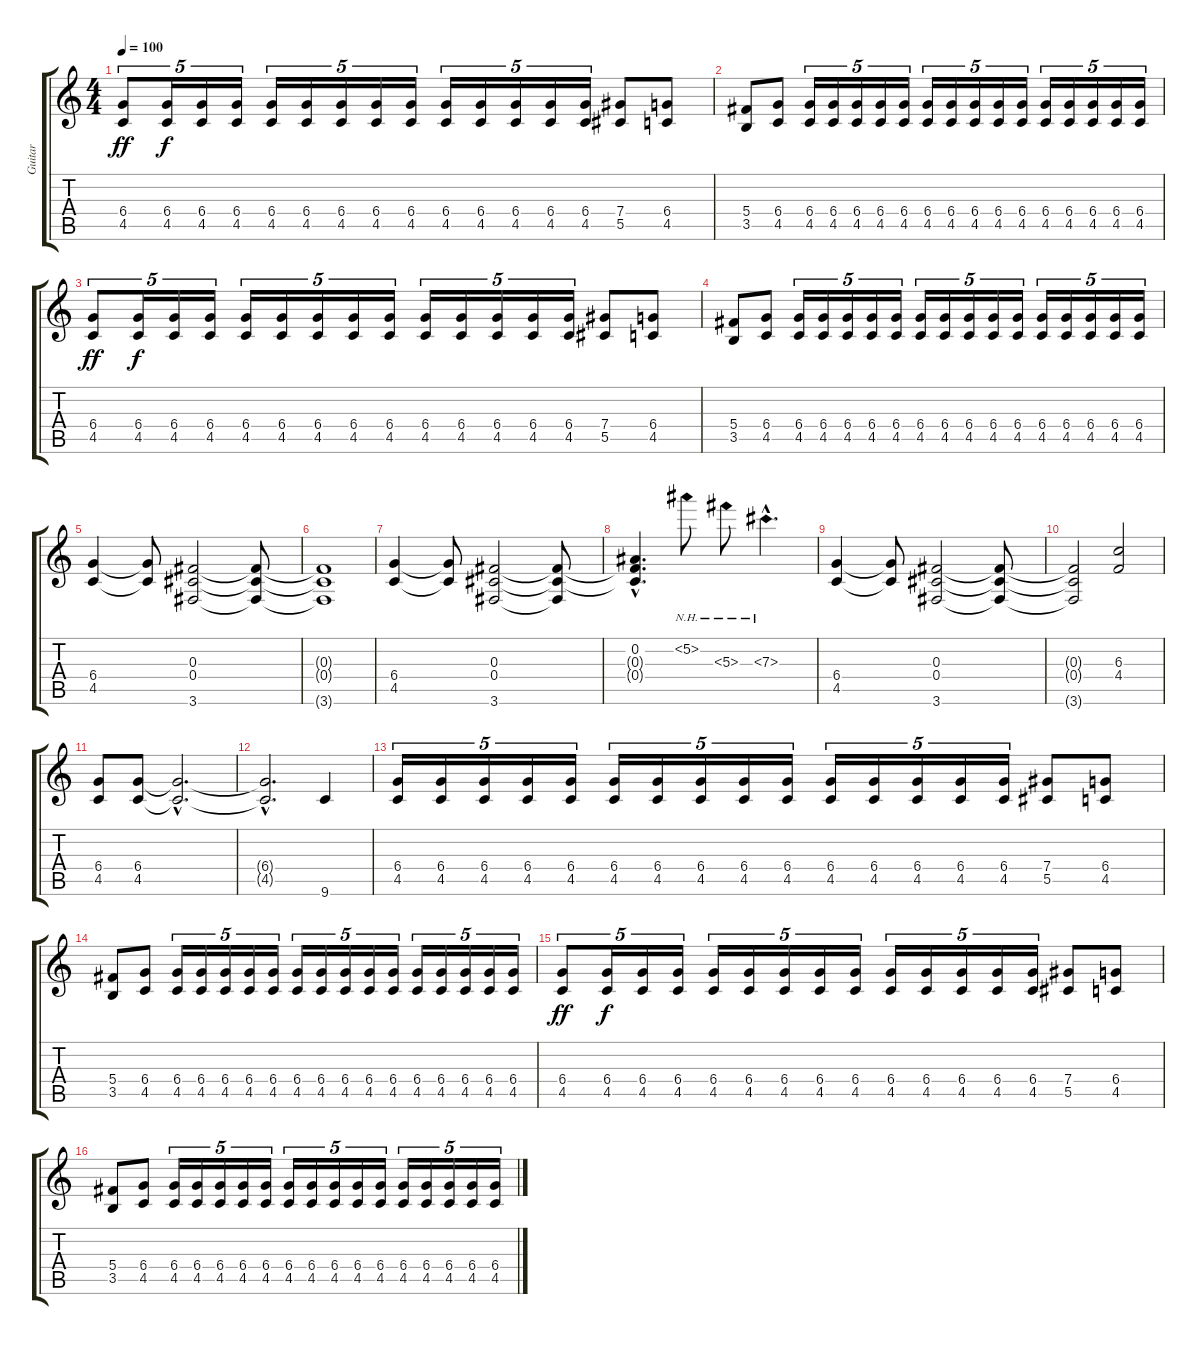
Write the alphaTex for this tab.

\track ("Guitar" "Guitar") {instrument distortionguitar}
\staff {score tabs}
\tuning (Eb4 Bb3 Gb3 Db3 Ab2 Eb2) {hide}
\ts (4 4)
\tempo 100
\clef g2
\ks c
(6.4 4.5).8{tu (5 4) dy ff} (6.4 4.5).16{tu (5 4) dy f} (6.4 4.5).16{tu (5 4)} (6.4 4.5).16{tu (5 4)} (6.4 4.5).16{tu (5 4)} (6.4 4.5).16{tu (5 4)} (6.4 4.5).16{tu (5 4)} (6.4 4.5).16{tu (5 4)} (6.4 4.5).16{tu (5 4)} (6.4 4.5).16{tu (5 4)} (6.4 4.5).16{tu (5 4)} (6.4 4.5).16{tu (5 4)} (6.4 4.5).16{tu (5 4)} (6.4 4.5).16{tu (5 4)} (7.4 5.5).8 (6.4 4.5).8 |
(5.4 3.5).8 (6.4 4.5).8 (6.4 4.5).16{tu (5 4)} (6.4 4.5).16{tu (5 4)} (6.4 4.5).16{tu (5 4)} (6.4 4.5).16{tu (5 4)} (6.4 4.5).16{tu (5 4)} (6.4 4.5).16{tu (5 4)} (6.4 4.5).16{tu (5 4)} (6.4 4.5).16{tu (5 4)} (6.4 4.5).16{tu (5 4)} (6.4 4.5).16{tu (5 4)} (6.4 4.5).16{tu (5 4)} (6.4 4.5).16{tu (5 4)} (6.4 4.5).16{tu (5 4)} (6.4 4.5).16{tu (5 4)} (6.4 4.5).16{tu (5 4)} |
(6.4 4.5).8{tu (5 4) dy ff} (6.4 4.5).16{tu (5 4) dy f} (6.4 4.5).16{tu (5 4)} (6.4 4.5).16{tu (5 4)} (6.4 4.5).16{tu (5 4)} (6.4 4.5).16{tu (5 4)} (6.4 4.5).16{tu (5 4)} (6.4 4.5).16{tu (5 4)} (6.4 4.5).16{tu (5 4)} (6.4 4.5).16{tu (5 4)} (6.4 4.5).16{tu (5 4)} (6.4 4.5).16{tu (5 4)} (6.4 4.5).16{tu (5 4)} (6.4 4.5).16{tu (5 4)} (7.4 5.5).8 (6.4 4.5).8 |
(5.4 3.5).8 (6.4 4.5).8 (6.4 4.5).16{tu (5 4)} (6.4 4.5).16{tu (5 4)} (6.4 4.5).16{tu (5 4)} (6.4 4.5).16{tu (5 4)} (6.4 4.5).16{tu (5 4)} (6.4 4.5).16{tu (5 4)} (6.4 4.5).16{tu (5 4)} (6.4 4.5).16{tu (5 4)} (6.4 4.5).16{tu (5 4)} (6.4 4.5).16{tu (5 4)} (6.4 4.5).16{tu (5 4)} (6.4 4.5).16{tu (5 4)} (6.4 4.5).16{tu (5 4)} (6.4 4.5).16{tu (5 4)} (6.4 4.5).16{tu (5 4)} |
(6.4 4.5).4 (6.4{t} 4.5{t}).8 (0.3 0.4 3.6).2 (0.3{t} 0.4{t} 3.6{t}).8 |
(0.3{t} 0.4{t} 3.6{t}).1 |
(6.4 4.5).4 (6.4{t} 4.5{t}).8 (0.3 0.4 3.6).2 (0.3{t} 0.4{t} 3.6{t}).8 |
(0.2{hac} 0.3{hac t} 0.4{hac t}).4{d} 5.2{nh}.8 5.3{nh}.8 7.3{nh hac}.4{d} |
(6.4 4.5).4 (6.4{t} 4.5{t}).8 (0.3 0.4 3.6).2 (0.3{t} 0.4{t} 3.6{t}).8 |
(0.3{t} 0.4{t} 3.6{t}).2 (6.3 4.4).2 |
(6.4 4.5).8 (6.4 4.5).8 (6.4{hac t} 4.5{hac t}).2{d} |
(6.4{hac t} 4.5{hac t}).2{d} 9.6.4 |
(6.4 4.5).16{tu (5 4)} (6.4 4.5).16{tu (5 4)} (6.4 4.5).16{tu (5 4)} (6.4 4.5).16{tu (5 4)} (6.4 4.5).16{tu (5 4)} (6.4 4.5).16{tu (5 4)} (6.4 4.5).16{tu (5 4)} (6.4 4.5).16{tu (5 4)} (6.4 4.5).16{tu (5 4)} (6.4 4.5).16{tu (5 4)} (6.4 4.5).16{tu (5 4)} (6.4 4.5).16{tu (5 4)} (6.4 4.5).16{tu (5 4)} (6.4 4.5).16{tu (5 4)} (6.4 4.5).16{tu (5 4)} (7.4 5.5).8 (6.4 4.5).8 |
(5.4 3.5).8 (6.4 4.5).8 (6.4 4.5).16{tu (5 4)} (6.4 4.5).16{tu (5 4)} (6.4 4.5).16{tu (5 4)} (6.4 4.5).16{tu (5 4)} (6.4 4.5).16{tu (5 4)} (6.4 4.5).16{tu (5 4)} (6.4 4.5).16{tu (5 4)} (6.4 4.5).16{tu (5 4)} (6.4 4.5).16{tu (5 4)} (6.4 4.5).16{tu (5 4)} (6.4 4.5).16{tu (5 4)} (6.4 4.5).16{tu (5 4)} (6.4 4.5).16{tu (5 4)} (6.4 4.5).16{tu (5 4)} (6.4 4.5).16{tu (5 4)} |
(6.4 4.5).8{tu (5 4) dy ff} (6.4 4.5).16{tu (5 4) dy f} (6.4 4.5).16{tu (5 4)} (6.4 4.5).16{tu (5 4)} (6.4 4.5).16{tu (5 4)} (6.4 4.5).16{tu (5 4)} (6.4 4.5).16{tu (5 4)} (6.4 4.5).16{tu (5 4)} (6.4 4.5).16{tu (5 4)} (6.4 4.5).16{tu (5 4)} (6.4 4.5).16{tu (5 4)} (6.4 4.5).16{tu (5 4)} (6.4 4.5).16{tu (5 4)} (6.4 4.5).16{tu (5 4)} (7.4 5.5).8 (6.4 4.5).8 |
(5.4 3.5).8 (6.4 4.5).8 (6.4 4.5).16{tu (5 4)} (6.4 4.5).16{tu (5 4)} (6.4 4.5).16{tu (5 4)} (6.4 4.5).16{tu (5 4)} (6.4 4.5).16{tu (5 4)} (6.4 4.5).16{tu (5 4)} (6.4 4.5).16{tu (5 4)} (6.4 4.5).16{tu (5 4)} (6.4 4.5).16{tu (5 4)} (6.4 4.5).16{tu (5 4)} (6.4 4.5).16{tu (5 4)} (6.4 4.5).16{tu (5 4)} (6.4 4.5).16{tu (5 4)} (6.4 4.5).16{tu (5 4)} (6.4 4.5).16{tu (5 4)}
